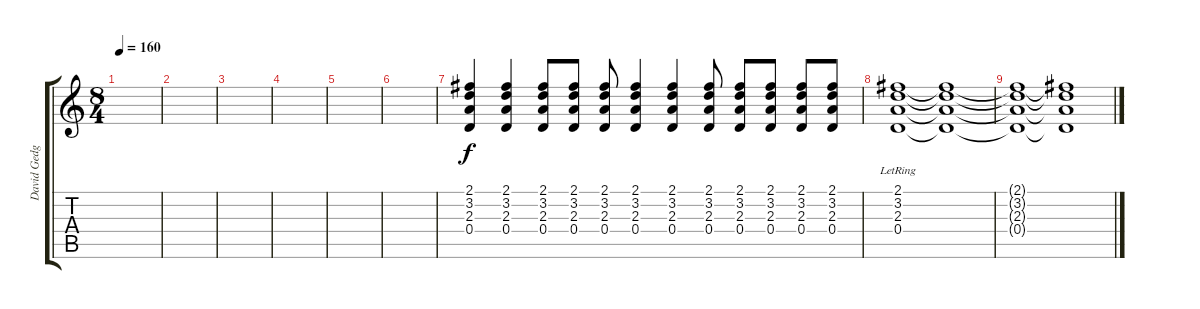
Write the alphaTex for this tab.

\track ("David Gedge" "David Gedg") {instrument acousticguitarnylon}
\staff {score tabs}
\tuning (E4 B3 G3 D3 A2 E2) {hide}
\ts (8 4)
\tempo 160
\clef g2
\ks c
|
|
|
|
|
|
(2.1 3.2 2.3 0.4).4 (2.1 3.2 2.3 0.4).4 (2.1 3.2 2.3 0.4).8 (2.1 3.2 2.3 0.4).8 (2.1 3.2 2.3 0.4).8 (2.1 3.2 2.3 0.4).4 (2.1 3.2 2.3 0.4).4 (2.1 3.2 2.3 0.4).8 (2.1 3.2 2.3 0.4).8 (2.1 3.2 2.3 0.4).8 (2.1 3.2 2.3 0.4).8 (2.1 3.2 2.3 0.4).8 |
(2.1{lr} 3.2{lr} 2.3{lr} 0.4{lr}).1 (2.1{t} 3.2{t} 2.3{t} 0.4{t}).1 |
(2.1{t} 3.2{t} 2.3{t} 0.4{t}).1 (2.1{t} 3.2{t} 2.3{t} 0.4{t}).1
